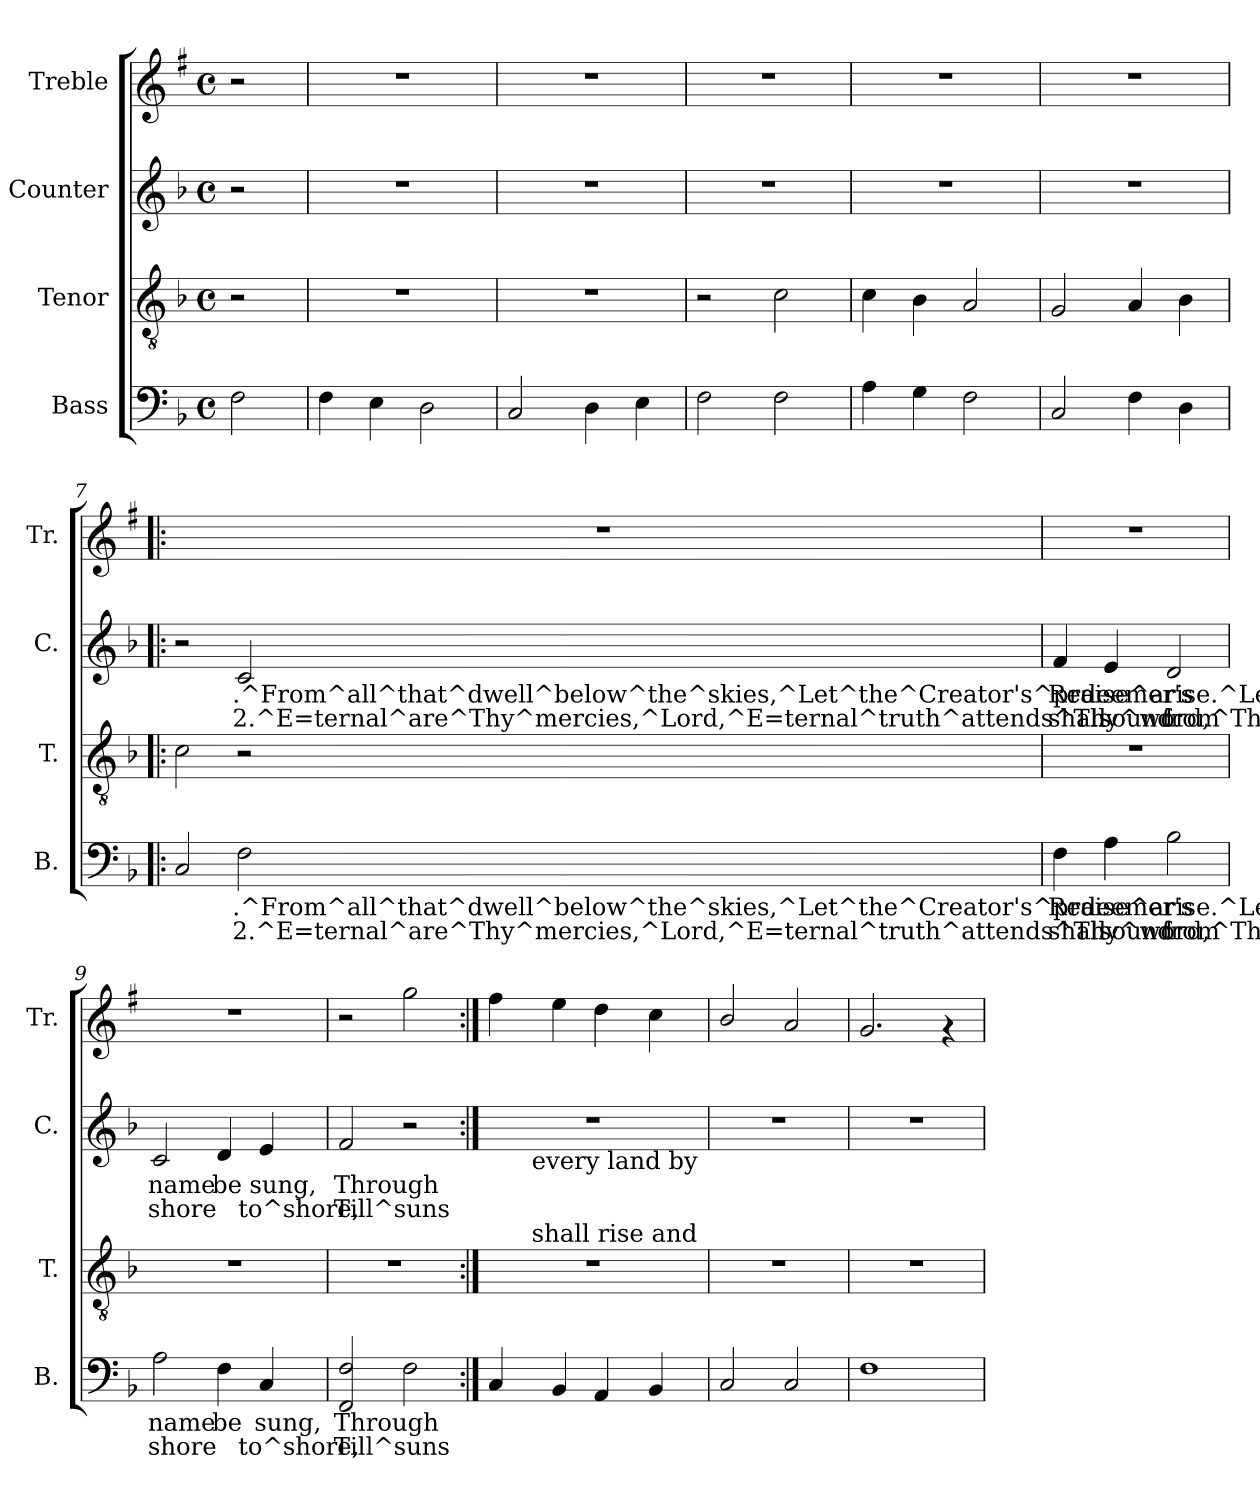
**kern	**text	**text	**kern	**text	**kern	**text	**text	**kern
*part4	*part4	*part4	*part3	*part3	*part2	*part2	*part2	*part1
*staff4	*staff4	*staff4	*staff3	*staff3	*staff2	*staff2	*staff2	*staff1
*I"Bass	*	*	*I"Tenor	*	*I"Counter	*	*	*I"Treble
*I'B.	*	*	*I'T.	*	*I'C.	*	*	*I'Tr.
!!LO:PB:g=z
*stria5	*	*	*stria5	*	*stria5	*	*	*stria5
*clefF4	*	*	*clefGv2	*	*clefG2	*	*	*clefG2
*	*	*	*	*	*	*	*	*ITrd1c2
*k[b-]	*	*	*k[b-]	*	*k[b-]	*	*	*k[b-]
*F:	*	*	*F:	*	*F:	*	*	*F:
*M4/4	*	*	*M4/4	*	*M4/4	*	*	*M4/4
*met(c)	*	*	*met(c)	*	*met(c)	*	*	*met(c)
=1	=1	=1	=1	=1	=1	=1	=1	=1
!	!LO:LY:a:rj	!	!	!	!	!	!	!
2F\	.	.	2r	.	2r	.	.	2r
=2	=2	=2	=2	=2	=2	=2	=2	=2
!	!LO:LY:a:rj	!	!	!	!	!	!	!
4F\	.	.	1r	.	1r	.	.	1r
!	!LO:LY:a:rj	!	!	!	!	!	!	!
4E\	.	.	.	.	.	.	.	.
!	!LO:LY:a:rj	!	!	!	!	!	!	!
2D\	.	.	.	.	.	.	.	.
=3	=3	=3	=3	=3	=3	=3	=3	=3
!	!LO:LY:a:rj	!	!	!	!	!	!	!
2C/	.	.	1r	.	1r	.	.	1r
!	!LO:LY:a:rj	!	!	!	!	!	!	!
4D\	.	.	.	.	.	.	.	.
!	!LO:LY:a:rj	!	!	!	!	!	!	!
4E\	.	.	.	.	.	.	.	.
=4	=4	=4	=4	=4	=4	=4	=4	=4
!	!LO:LY:a:rj	!	!	!	!	!	!	!
2F\	.	.	2r	.	1r	.	.	1r
!	!LO:LY:a:rj	!	!	!LO:LY:a:rj	!	!	!	!
2F\	.	.	2c\	.	.	.	.	.
=5	=5	=5	=5	=5	=5	=5	=5	=5
!	!LO:LY:a:rj	!	!	!LO:LY:a:rj	!	!	!	!
4A\	.	.	4c\	.	1r	.	.	1r
!	!LO:LY:a:rj	!	!	!LO:LY:a:rj	!	!	!	!
4G\	.	.	4B-\	.	.	.	.	.
!	!LO:LY:a:rj	!	!	!LO:LY:a:rj	!	!	!	!
2F\	.	.	2A/	.	.	.	.	.
=6	=6	=6	=6	=6	=6	=6	=6	=6
!	!LO:LY:a:rj	!	!	!LO:LY:a:rj	!	!	!	!
2C/	.	.	2G/	.	1r	.	.	1r
!	!LO:LY:a:rj	!	!	!LO:LY:a:rj	!	!	!	!
4F\	.	.	4A/	.	.	.	.	.
!	!LO:LY:a:rj	!	!	!LO:LY:a:rj	!	!	!	!
4D\	.	.	4B-\	.	.	.	.	.
=7!|:	=7!|:	=7!|:	=7!|:	=7!|:	=7!|:	=7!|:	=7!|:	=7!|:
!	!LO:LY:a:rj	!LO:LY:a:rj	!	!LO:LY:a:rj	!	!	!	!
2C/	.	.	2c\	.	2r	.	.	1r
!	!LO:LY:a:rj	!LO:LY:a:rj	!	!	!	!LO:LY:b:rj	!LO:LY:b:rj	!
2F\	.^From^all^that^dwell^below^the^skies,^Let^the^Creator's^praise^arise.^Let^the	2.^E=ternal^are^Thy^mercies,^Lord,^E=ternal^truth^attends^Thy^word,^Thy^praise	2r	.	2c/	.^From^all^that^dwell^below^the^skies,^Let^the^Creator's^praise^arise.^Let^the	2.^E=ternal^are^Thy^mercies,^Lord,^E=ternal^truth^attends^Thy^word,^Thy^praise	.
=8	=8	=8	=8	=8	=8	=8	=8	=8
!	!LO:LY:a:rj	!LO:LY:a:rj	!	!	!	!LO:LY:b:rj	!LO:LY:b:rj	!
4F\	Redeemer's	shall	1r	.	4f/	Redeemer's	shall	1r
!	!LO:LY:a:rj	!LO:LY:a:rj	!	!	!	!LO:LY:b:rj	!LO:LY:b:rj	!
4A\	.	sound	.	.	4e/	.	sound	.
!	!LO:LY:a:rj	!LO:LY:a:rj	!	!	!	!LO:LY:b:rj	!LO:LY:b:rj	!
2B-\	.	from	.	.	2d/	.	from	.
=9	=9	=9	=9	=9	=9	=9	=9	=9
!	!LO:LY:a:rj	!LO:LY:a:rj	!	!	!	!LO:LY:b:rj	!LO:LY:b:rj	!
2A\	name	shore	1r	.	2c/	name	shore	1r
!	!LO:LY:a:rj	!LO:LY:a:rj	!	!	!	!LO:LY:b:rj	!LO:LY:b:rj	!
4F\	be	.	.	.	4d/	be	.	.
!	!LO:LY:a:rj	!LO:LY:a:rj	!	!	!	!LO:LY:b:rj	!LO:LY:b:rj	!
4C/	sung,	to^shore,	.	.	4e/	sung,	to^shore,	.
=10	=10	=10	=10	=10	=10	=10	=10	=10
!	!LO:LY:a:rj	!LO:LY:a:rj	!	!	!	!LO:LY:b:rj	!LO:LY:b:rj	!
2F/ 2FF/	Through	Till^suns	1r	.	2f/	Through	Till^suns	2r
!	!LO:LY:a:rj	!LO:LY:a:rj	!	!	!	!	!	!
2F\	.	.	.	.	2r	.	.	2ff\
=11:|!	=11:|!	=11:|!	=11:|!	=11:|!	=11:|!	=11:|!	=11:|!	=11:|!
!	!LO:LY:a:rj	!	!	!	!	!	!	!
*	*	*	*^	*	*^	*	*	*
4C/	.	.	1r	8ryy	.	1r	8ryy	.	.	4ee\
.	.	.	.	32.ryy	.	.	32.ryy	.	.	.
!	!	!	!	!	!	!	!LO:TX:b:t=every land by	!	!	!
!	!	!	!	!LO:TX:a:t=shall rise and	!	!	!	!	!	!
.	.	.	.	2ryy	.	.	2ryy	.	.	.
!	!LO:LY:a:rj	!	!	!	!	!	!	!	!	!
4BB-/	.	.	.	.	.	.	.	.	.	4dd\
!	!LO:LY:a:rj	!	!	!	!	!	!	!	!	!
4AA/	.	.	.	.	.	.	.	.	.	4cc\
.	.	.	.	4ryy	.	.	4ryy	.	.	.
!	!LO:LY:a:rj	!	!	!	!	!	!	!	!	!
4BB-/	.	.	.	.	.	.	.	.	.	4b-\
.	.	.	.	16ryy	.	.	16ryy	.	.	.
.	.	.	.	64ryy	.	.	64ryy	.	.	.
!!LO:LB:g=z
=12	=12	=12	=12	=12	=12	=12	=12	=12	=12	=12
!	!LO:LY:a:rj	!	!	!	!	!	!	!	!	!
*	*	*	*v	*v	*	*	*	*	*	*
*	*	*	*	*	*v	*v	*	*	*
2C/	.	.	1r	.	1r	.	.	2a/
!	!LO:LY:a:rj	!	!	!	!	!	!	!
2C/	.	.	.	.	.	.	.	2g/
=13	=13	=13	=13	=13	=13	=13	=13	=13
!	!LO:LY:a:rj	!	!	!	!	!	!	!
1F	.	.	1r	.	1r	.	.	2.f/
.	.	.	.	.	.	.	.	4rf
=	=	=	=	=	=	=	=	=
*-	*-	*-	*-	*-	*-	*-	*-	*-
